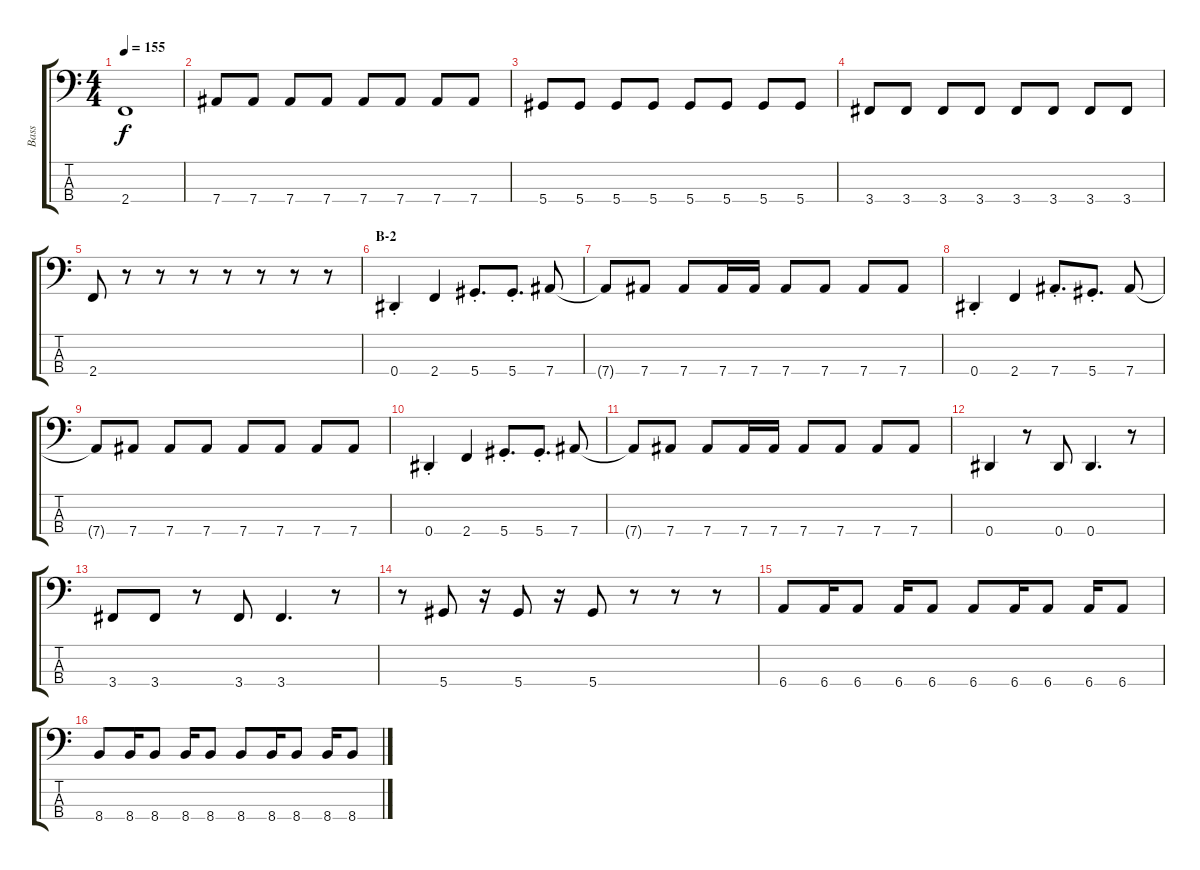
\track ("Bass" "Bass") {instrument electricbasspick}
\staff {score tabs}
\tuning (Gb2 Db2 Ab1 Eb1) {hide}
\ts (4 4)
\tempo 155
\clef f4
\ks c
2.4.1{dy f} |
7.4.8 7.4.8 7.4.8 7.4.8 7.4.8 7.4.8 7.4.8 7.4.8 |
5.4.8 5.4.8 5.4.8 5.4.8 5.4.8 5.4.8 5.4.8 5.4.8 |
3.4.8 3.4.8 3.4.8 3.4.8 3.4.8 3.4.8 3.4.8 3.4.8 |
2.4.8 r.8 r.8 r.8 r.8 r.8 r.8 r.8 |
\section ("" "B-2")
0.4{st}.4 2.4.4 5.4{st}.8{d} 5.4{st}.8{d} 7.4.8 |
7.4{t}.8 7.4.8 7.4.8 7.4.16 7.4.16 7.4.8 7.4.8 7.4.8 7.4.8 |
0.4{st}.4 2.4.4 7.4{st}.8{d} 5.4{st}.8{d} 7.4.8 |
7.4{t}.8 7.4.8 7.4.8 7.4.8 7.4.8 7.4.8 7.4.8 7.4.8 |
0.4{st}.4 2.4.4 5.4{st}.8{d} 5.4{st}.8{d} 7.4.8 |
7.4{t}.8 7.4.8 7.4.8 7.4.16 7.4.16 7.4.8 7.4.8 7.4.8 7.4.8 |
0.4.4 r.8 0.4.8 0.4.4{d} r.8 |
3.4.8 3.4.8 r.8 3.4.8 3.4.4{d} r.8 |
r.8 5.4.8 r.16 5.4.8 r.16 5.4.8 r.8 r.8 r.8 |
6.4.8 6.4.16 6.4.8 6.4.16 6.4.8 6.4.8 6.4.16 6.4.8 6.4.16 6.4.8 |
8.4.8 8.4.16 8.4.8 8.4.16 8.4.8 8.4.8 8.4.16 8.4.8 8.4.16 8.4.8
